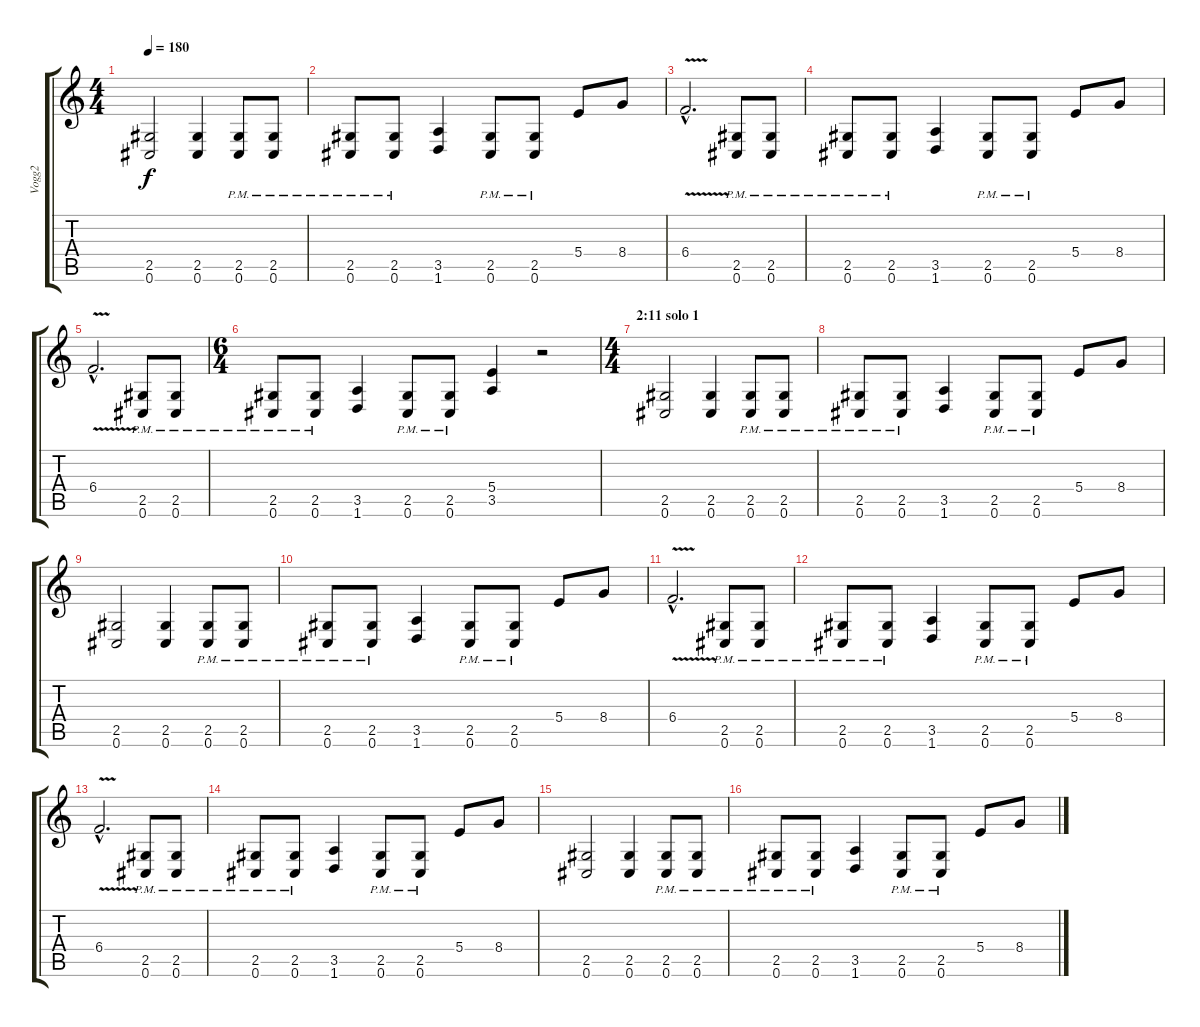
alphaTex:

\track ("Vogg2" "Vogg2") {instrument distortionguitar}
\staff {score tabs}
\tuning (Db4 Ab3 E3 B2 Gb2 Db2) {hide}
\ts (4 4)
\tempo 180
\clef g2
\ks c
(2.5 0.6).2{dy f} (2.5 0.6).4 (2.5{pm} 0.6{pm}).8 (2.5{pm} 0.6{pm}).8 |
(2.5{pm} 0.6{pm}).8 (2.5{pm} 0.6{pm}).8 (3.5 1.6).4 (2.5{pm} 0.6{pm}).8 (2.5{pm} 0.6{pm}).8 5.4.8 8.4.8 |
6.4{v hac}.2{d} (2.5{pm} 0.6{pm}).8 (2.5{pm} 0.6{pm}).8 |
(2.5{pm} 0.6{pm}).8 (2.5{pm} 0.6{pm}).8 (3.5 1.6).4 (2.5{pm} 0.6{pm}).8 (2.5{pm} 0.6{pm}).8 5.4.8 8.4.8 |
6.4{v hac}.2{d} (2.5{pm} 0.6{pm}).8 (2.5{pm} 0.6{pm}).8 |
\ts (6 4)
(2.5{pm} 0.6{pm}).8 (2.5{pm} 0.6{pm}).8 (3.5 1.6).4 (2.5{pm} 0.6{pm}).8 (2.5{pm} 0.6{pm}).8 (5.4 3.5).4 r.2 |
\ts (4 4)
\section ("" "2:11 solo 1")
(2.5 0.6).2 (2.5 0.6).4 (2.5{pm} 0.6{pm}).8 (2.5{pm} 0.6{pm}).8 |
(2.5{pm} 0.6{pm}).8 (2.5{pm} 0.6{pm}).8 (3.5 1.6).4 (2.5{pm} 0.6{pm}).8 (2.5{pm} 0.6{pm}).8 5.4.8 8.4.8 |
(2.5 0.6).2 (2.5 0.6).4 (2.5{pm} 0.6{pm}).8 (2.5{pm} 0.6{pm}).8 |
(2.5{pm} 0.6{pm}).8 (2.5{pm} 0.6{pm}).8 (3.5 1.6).4 (2.5{pm} 0.6{pm}).8 (2.5{pm} 0.6{pm}).8 5.4.8 8.4.8 |
6.4{v hac}.2{d} (2.5{pm} 0.6{pm}).8 (2.5{pm} 0.6{pm}).8 |
(2.5{pm} 0.6{pm}).8 (2.5{pm} 0.6{pm}).8 (3.5 1.6).4 (2.5{pm} 0.6{pm}).8 (2.5{pm} 0.6{pm}).8 5.4.8 8.4.8 |
6.4{v hac}.2{d} (2.5{pm} 0.6{pm}).8 (2.5{pm} 0.6{pm}).8 |
(2.5{pm} 0.6{pm}).8 (2.5{pm} 0.6{pm}).8 (3.5 1.6).4 (2.5{pm} 0.6{pm}).8 (2.5{pm} 0.6{pm}).8 5.4.8 8.4.8 |
(2.5 0.6).2 (2.5 0.6).4 (2.5{pm} 0.6{pm}).8 (2.5{pm} 0.6{pm}).8 |
(2.5{pm} 0.6{pm}).8 (2.5{pm} 0.6{pm}).8 (3.5 1.6).4 (2.5{pm} 0.6{pm}).8 (2.5{pm} 0.6{pm}).8 5.4.8 8.4.8
